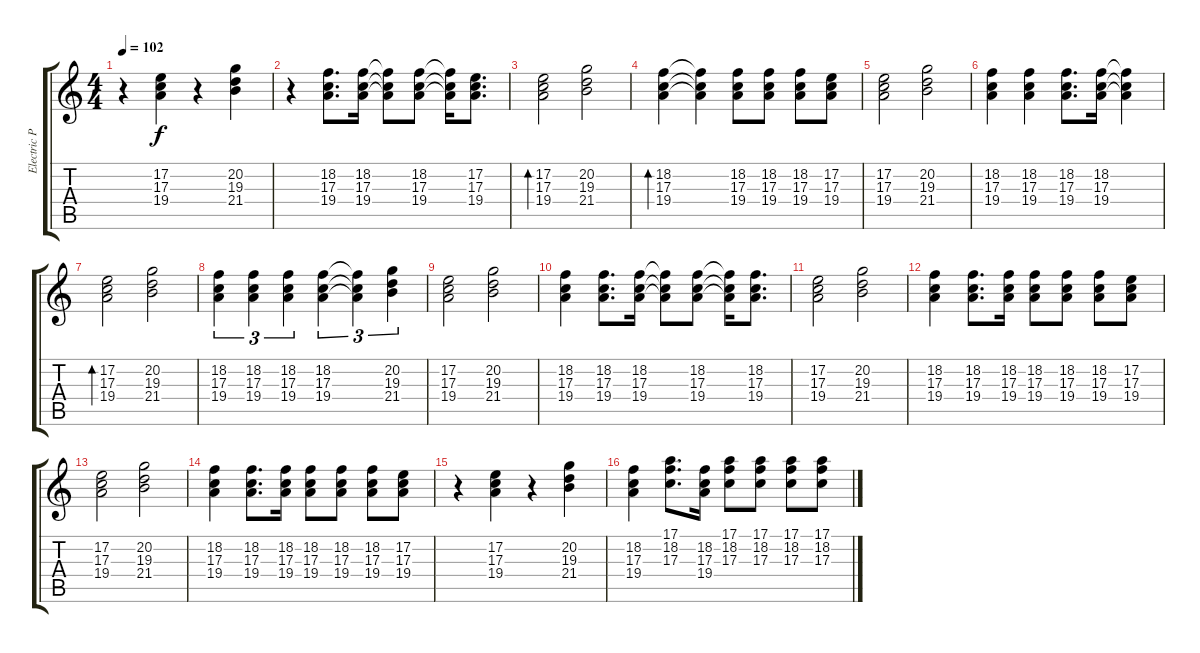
\track ("Electric Piano" "Electric P") {instrument electricpiano1}
\staff {score tabs}
\tuning (E4 B3 G3 D3 A2 E2) {hide}
\ts (4 4)
\tempo 102
\clef g2
\ks c
r.4{dy f} (17.2 17.3 19.4).4 r.4 (20.2 19.3 21.4).4 |
r.4 (18.2 17.3 19.4).8{d} (18.2 17.3 19.4).16 (18.2{t} 17.3{t} 19.4{t}).8 (18.2 17.3 19.4).8 (18.2{t} 17.3{t} 19.4{t}).16 (17.2 17.3 19.4).8{d} |
(17.2 17.3 19.4).2{bd 240} (20.2 19.3 21.4).2 |
(18.2 17.3 19.4).4{bd 240} (18.2{t} 17.3{t} 19.4{t}).4 (18.2 17.3 19.4).8 (18.2 17.3 19.4).8 (18.2 17.3 19.4).8 (17.2 17.3 19.4).8 |
(17.2 17.3 19.4).2 (20.2 19.3 21.4).2 |
(18.2 17.3 19.4).4 (18.2 17.3 19.4).4 (18.2 17.3 19.4).8{d} (18.2 17.3 19.4).16 (18.2{t} 17.3{t} 19.4{t}).4 |
(17.2 17.3 19.4).2{bd 240} (20.2 19.3 21.4).2 |
(18.2 17.3 19.4).4{tu (3 2)} (18.2 17.3 19.4).4{tu (3 2)} (18.2 17.3 19.4).4{tu (3 2)} (18.2 17.3 19.4).4{tu (3 2)} (18.2{t} 17.3{t} 19.4{t}).4{tu (3 2)} (20.2 19.3 21.4).4{tu (3 2)} |
(17.2 17.3 19.4).2 (20.2 19.3 21.4).2 |
(18.2 17.3 19.4).4 (18.2 17.3 19.4).8{d} (18.2 17.3 19.4).16 (18.2{t} 17.3{t} 19.4{t}).8 (18.2 17.3 19.4).8 (18.2{t} 17.3{t} 19.4{t}).16 (18.2 17.3 19.4).8{d} |
(17.2 17.3 19.4).2 (20.2 19.3 21.4).2 |
(18.2 17.3 19.4).4 (18.2 17.3 19.4).8{d} (18.2 17.3 19.4).16 (18.2 17.3 19.4).8 (18.2 17.3 19.4).8 (18.2 17.3 19.4).8 (17.2 17.3 19.4).8 |
(17.2 17.3 19.4).2 (20.2 19.3 21.4).2 |
(18.2 17.3 19.4).4 (18.2 17.3 19.4).8{d} (18.2 17.3 19.4).16 (18.2 17.3 19.4).8 (18.2 17.3 19.4).8 (18.2 17.3 19.4).8 (17.2 17.3 19.4).8 |
r.4 (17.2 17.3 19.4).4 r.4 (20.2 19.3 21.4).4 |
(18.2 17.3 19.4).4 (17.1 18.2 17.3).8{d} (18.2 17.3 19.4).16 (17.1 18.2 17.3).8 (17.1 18.2 17.3).8 (17.1 18.2 17.3).8 (17.1 18.2 17.3).8
